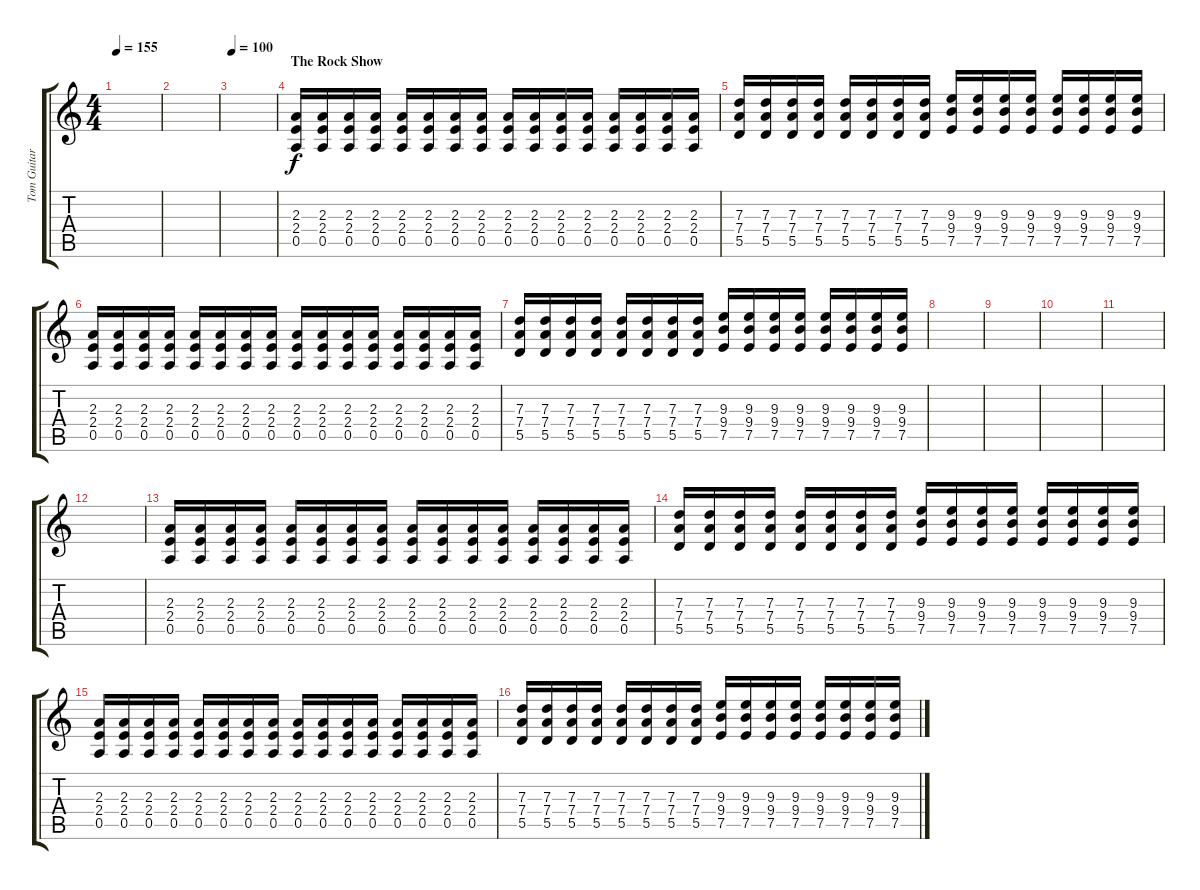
\track ("Tom Guitar 2" "Tom Guitar") {instrument distortionguitar}
\staff {score tabs}
\tuning (E4 B3 G3 D3 A2 E2) {hide}
\ts (4 4)
\tempo 155
\clef g2
\ks c
|
|
\tempo 100
|
\section ("" "The Rock Show")
(2.3 2.4 0.5).16{volume 10 instrument distortionguitar} (2.3 2.4 0.5).16 (2.3 2.4 0.5).16 (2.3 2.4 0.5).16 (2.3 2.4 0.5).16 (2.3 2.4 0.5).16 (2.3 2.4 0.5).16 (2.3 2.4 0.5).16 (2.3 2.4 0.5).16 (2.3 2.4 0.5).16 (2.3 2.4 0.5).16 (2.3 2.4 0.5).16 (2.3 2.4 0.5).16 (2.3 2.4 0.5).16 (2.3 2.4 0.5).16 (2.3 2.4 0.5).16 |
(7.3 7.4 5.5).16 (7.3 7.4 5.5).16 (7.3 7.4 5.5).16 (7.3 7.4 5.5).16 (7.3 7.4 5.5).16 (7.3 7.4 5.5).16 (7.3 7.4 5.5).16 (7.3 7.4 5.5).16 (9.3 9.4 7.5).16 (9.3 9.4 7.5).16 (9.3 9.4 7.5).16 (9.3 9.4 7.5).16 (9.3 9.4 7.5).16 (9.3 9.4 7.5).16 (9.3 9.4 7.5).16 (9.3 9.4 7.5).16 |
(2.3 2.4 0.5).16{volume 10} (2.3 2.4 0.5).16 (2.3 2.4 0.5).16 (2.3 2.4 0.5).16 (2.3 2.4 0.5).16 (2.3 2.4 0.5).16 (2.3 2.4 0.5).16 (2.3 2.4 0.5).16 (2.3 2.4 0.5).16 (2.3 2.4 0.5).16 (2.3 2.4 0.5).16 (2.3 2.4 0.5).16 (2.3 2.4 0.5).16 (2.3 2.4 0.5).16 (2.3 2.4 0.5).16 (2.3 2.4 0.5).16 |
(7.3 7.4 5.5).16 (7.3 7.4 5.5).16 (7.3 7.4 5.5).16 (7.3 7.4 5.5).16 (7.3 7.4 5.5).16 (7.3 7.4 5.5).16 (7.3 7.4 5.5).16 (7.3 7.4 5.5).16 (9.3 9.4 7.5).16 (9.3 9.4 7.5).16 (9.3 9.4 7.5).16 (9.3 9.4 7.5).16 (9.3 9.4 7.5).16 (9.3 9.4 7.5).16 (9.3 9.4 7.5).16 (9.3 9.4 7.5).16 |
|
|
|
|
|
(2.3 2.4 0.5).16{volume 10} (2.3 2.4 0.5).16 (2.3 2.4 0.5).16 (2.3 2.4 0.5).16 (2.3 2.4 0.5).16 (2.3 2.4 0.5).16 (2.3 2.4 0.5).16 (2.3 2.4 0.5).16 (2.3 2.4 0.5).16 (2.3 2.4 0.5).16 (2.3 2.4 0.5).16 (2.3 2.4 0.5).16 (2.3 2.4 0.5).16 (2.3 2.4 0.5).16 (2.3 2.4 0.5).16 (2.3 2.4 0.5).16 |
(7.3 7.4 5.5).16 (7.3 7.4 5.5).16 (7.3 7.4 5.5).16 (7.3 7.4 5.5).16 (7.3 7.4 5.5).16 (7.3 7.4 5.5).16 (7.3 7.4 5.5).16 (7.3 7.4 5.5).16 (9.3 9.4 7.5).16 (9.3 9.4 7.5).16 (9.3 9.4 7.5).16 (9.3 9.4 7.5).16 (9.3 9.4 7.5).16 (9.3 9.4 7.5).16 (9.3 9.4 7.5).16 (9.3 9.4 7.5).16 |
(2.3 2.4 0.5).16{volume 10} (2.3 2.4 0.5).16 (2.3 2.4 0.5).16 (2.3 2.4 0.5).16 (2.3 2.4 0.5).16 (2.3 2.4 0.5).16 (2.3 2.4 0.5).16 (2.3 2.4 0.5).16 (2.3 2.4 0.5).16 (2.3 2.4 0.5).16 (2.3 2.4 0.5).16 (2.3 2.4 0.5).16 (2.3 2.4 0.5).16 (2.3 2.4 0.5).16 (2.3 2.4 0.5).16 (2.3 2.4 0.5).16 |
(7.3 7.4 5.5).16 (7.3 7.4 5.5).16 (7.3 7.4 5.5).16 (7.3 7.4 5.5).16 (7.3 7.4 5.5).16 (7.3 7.4 5.5).16 (7.3 7.4 5.5).16 (7.3 7.4 5.5).16 (9.3 9.4 7.5).16 (9.3 9.4 7.5).16 (9.3 9.4 7.5).16 (9.3 9.4 7.5).16 (9.3 9.4 7.5).16 (9.3 9.4 7.5).16 (9.3 9.4 7.5).16 (9.3 9.4 7.5).16
